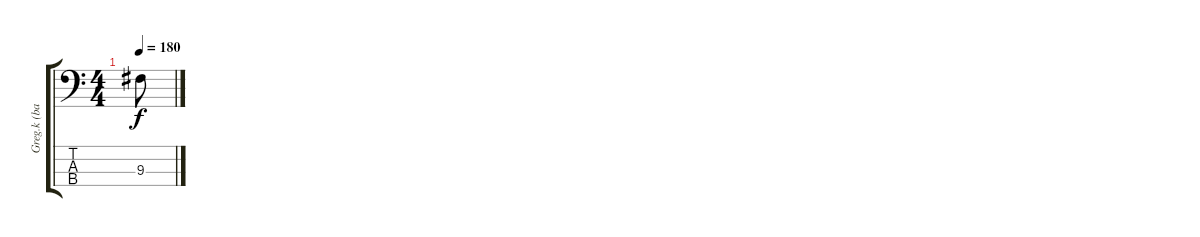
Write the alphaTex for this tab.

\track ("Greg.k (bass)" "Greg.k (ba") {instrument electricbasspick}
\staff {score tabs}
\tuning (G2 D2 A1 E1) {hide}
\ts (4 4)
\tempo 180
\clef f4
\ks c
9.3.8{dy f}
